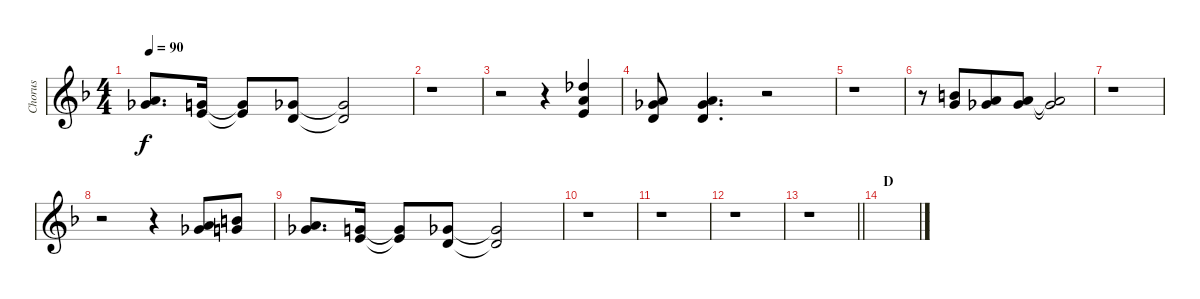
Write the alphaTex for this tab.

\track ("Chorus" "Chorus") {instrument pad4choir}
\staff {score}
\tuning (Db4 Ab3 E3 B2 Gb2 Db2) {hide}
\ts (4 4)
\tempo 90
\clef g2
\ks f
(8.1 10.2).8{d dy f} (6.1 8.2).16 (6.1{t} 8.2{t}).8 (5.1 6.2).8 (5.1{t} 6.2{t}).2 |
r.1 |
r.2 r.4 (12.1 13.2 12.3).4 |
(8.1 10.2 10.3).8 (8.1 10.2 10.3).4{d} r.2 |
r.1 |
r.8 (10.1 11.2).8{beam merge} (8.1 10.2).8 (8.1 10.2).8 (8.1{t} 10.2{t}).2 |
r.1 |
r.2 r.4 (8.1 10.2).8 (10.1 11.2).8 |
(8.1 10.2).8{d} (6.1 8.2).16 (6.1{t} 8.2{t}).8 (5.1 6.2).8 (5.1{t} 6.2{t}).2 |
r.1 |
r.1 |
r.1 |
\barLineRight lightlight
r.1 |
\section ("" "D")
